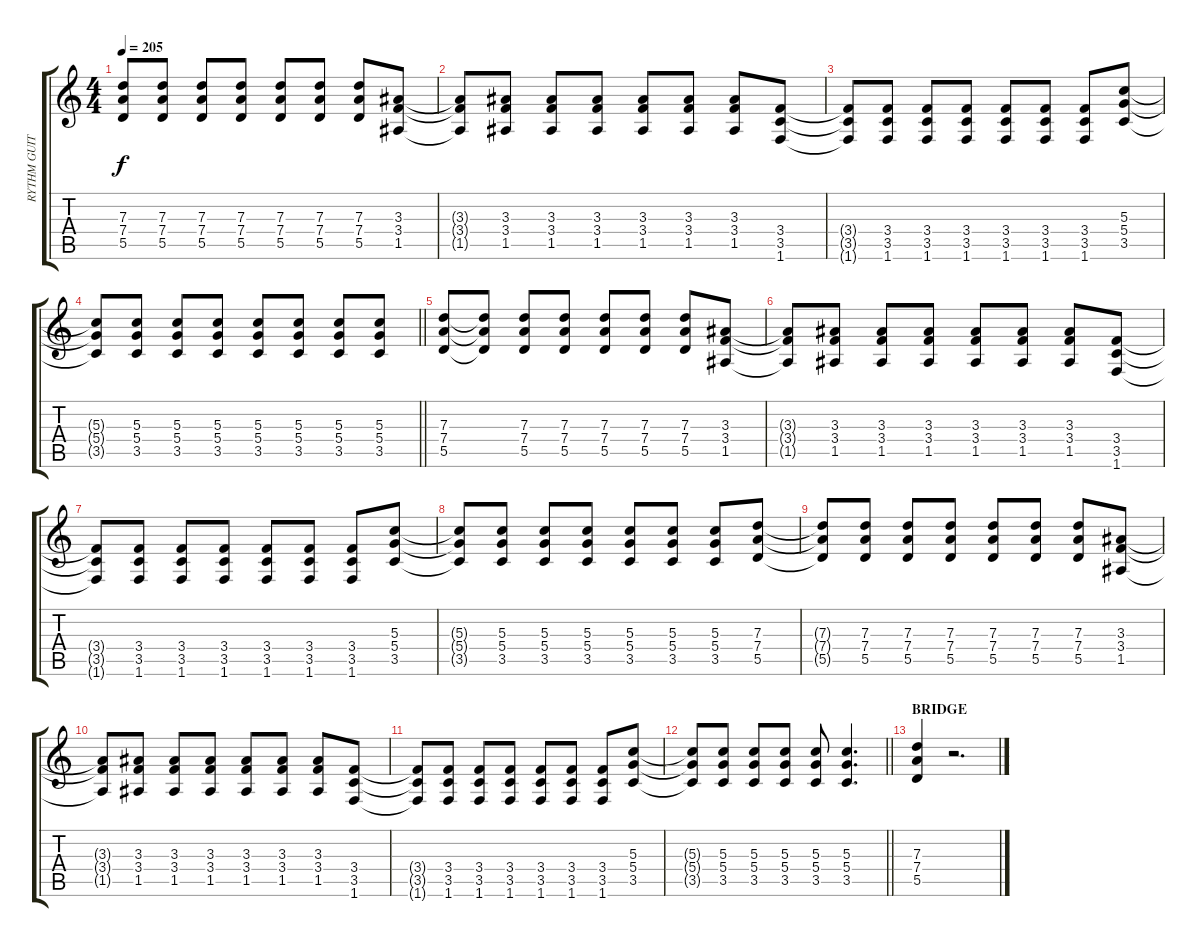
\track ("RYTHM GUITAR" "RYTHM GUIT") {instrument distortionguitar}
\staff {score tabs}
\tuning (E4 B3 G3 D3 A2 E2) {hide}
\ts (4 4)
\tempo 205
\clef g2
\ks c
(7.3{t} 7.4{t} 5.5{t}).8{dy f} (7.3 7.4 5.5).8 (7.3 7.4 5.5).8 (7.3 7.4 5.5).8 (7.3 7.4 5.5).8 (7.3 7.4 5.5).8 (7.3 7.4 5.5).8 (3.3 3.4 1.5).8 |
(3.3{t} 3.4{t} 1.5{t}).8 (3.3 3.4 1.5).8 (3.3 3.4 1.5).8 (3.3 3.4 1.5).8 (3.3 3.4 1.5).8 (3.3 3.4 1.5).8 (3.3 3.4 1.5).8 (3.4 3.5 1.6).8 |
(3.4{t} 3.5{t} 1.6{t}).8 (3.4 3.5 1.6).8 (3.4 3.5 1.6).8 (3.4 3.5 1.6).8 (3.4 3.5 1.6).8 (3.4 3.5 1.6).8 (3.4 3.5 1.6).8 (5.3 5.4 3.5).8 |
\barLineRight lightlight
(5.3{t} 5.4{t} 3.5{t}).8 (5.3 5.4 3.5).8 (5.3 5.4 3.5).8 (5.3 5.4 3.5).8 (5.3 5.4 3.5).8 (5.3 5.4 3.5).8 (5.3 5.4 3.5).8 (5.3 5.4 3.5).8 |
(7.3 7.4 5.5).8 (7.3{t} 7.4{t} 5.5{t}).8 (7.3 7.4 5.5).8 (7.3 7.4 5.5).8 (7.3 7.4 5.5).8 (7.3 7.4 5.5).8 (7.3 7.4 5.5).8 (3.3 3.4 1.5).8 |
(3.3{t} 3.4{t} 1.5{t}).8 (3.3 3.4 1.5).8 (3.3 3.4 1.5).8 (3.3 3.4 1.5).8 (3.3 3.4 1.5).8 (3.3 3.4 1.5).8 (3.3 3.4 1.5).8 (3.4 3.5 1.6).8 |
(3.4{t} 3.5{t} 1.6{t}).8 (3.4 3.5 1.6).8 (3.4 3.5 1.6).8 (3.4 3.5 1.6).8 (3.4 3.5 1.6).8 (3.4 3.5 1.6).8 (3.4 3.5 1.6).8 (5.3 5.4 3.5).8 |
(5.3{t} 5.4{t} 3.5{t}).8 (5.3 5.4 3.5).8 (5.3 5.4 3.5).8 (5.3 5.4 3.5).8 (5.3 5.4 3.5).8 (5.3 5.4 3.5).8 (5.3 5.4 3.5).8 (7.3 7.4 5.5).8 |
(7.3{t} 7.4{t} 5.5{t}).8 (7.3 7.4 5.5).8 (7.3 7.4 5.5).8 (7.3 7.4 5.5).8 (7.3 7.4 5.5).8 (7.3 7.4 5.5).8 (7.3 7.4 5.5).8 (3.3 3.4 1.5).8 |
(3.3{t} 3.4{t} 1.5{t}).8 (3.3 3.4 1.5).8 (3.3 3.4 1.5).8 (3.3 3.4 1.5).8 (3.3 3.4 1.5).8 (3.3 3.4 1.5).8 (3.3 3.4 1.5).8 (3.4 3.5 1.6).8 |
(3.4{t} 3.5{t} 1.6{t}).8 (3.4 3.5 1.6).8 (3.4 3.5 1.6).8 (3.4 3.5 1.6).8 (3.4 3.5 1.6).8 (3.4 3.5 1.6).8 (3.4 3.5 1.6).8 (5.3 5.4 3.5).8 |
\barLineRight lightlight
(5.3{t} 5.4{t} 3.5{t}).8 (5.3 5.4 3.5).8 (5.3 5.4 3.5).8 (5.3 5.4 3.5).8 (5.3 5.4 3.5).8 (5.3 5.4 3.5).4{d} |
\section ("" "BRIDGE")
(7.3 7.4 5.5).4 r.2{d}
